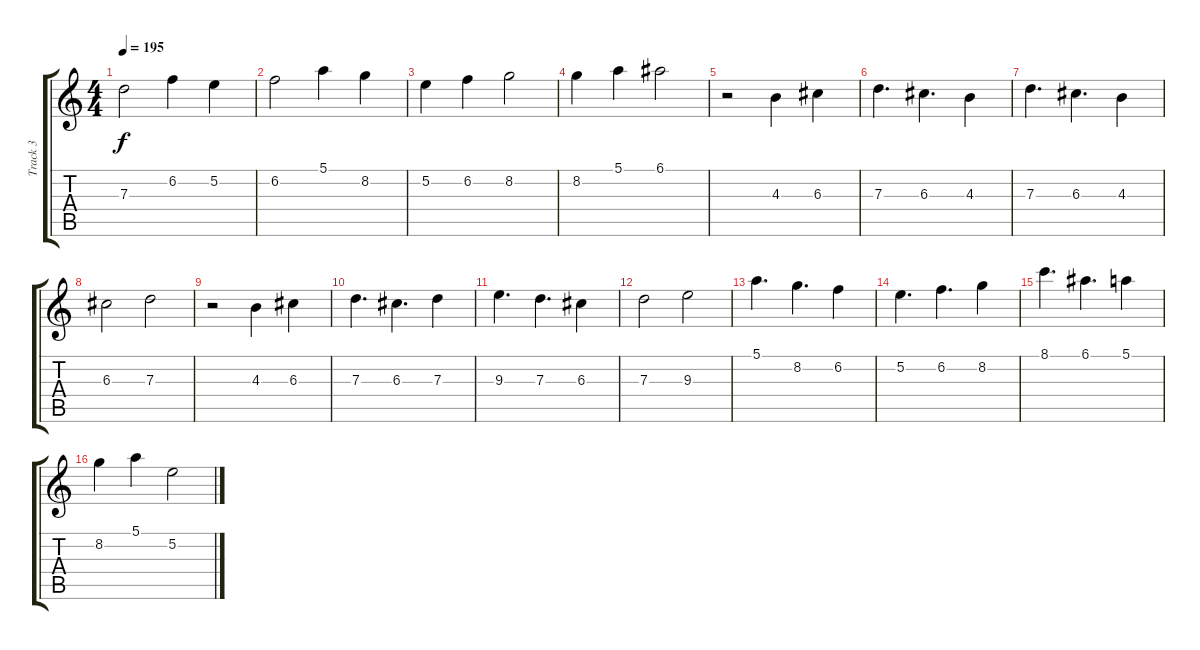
\track ("Track 3" "Track 3") {instrument distortionguitar}
\staff {score tabs}
\tuning (E4 B3 G3 D3 A2 E2) {hide}
\ts (4 4)
\tempo 195
\clef g2
\ks c
7.3.2{dy f} 6.2.4 5.2.4 |
6.2.2 5.1.4 8.2.4 |
5.2.4 6.2.4 8.2.2 |
8.2.4 5.1.4 6.1.2 |
r.2 4.3.4 6.3.4 |
7.3.4{d} 6.3.4{d} 4.3.4 |
7.3.4{d} 6.3.4{d} 4.3.4 |
6.3.2 7.3.2 |
r.2 4.3.4 6.3.4 |
7.3.4{d} 6.3.4{d} 7.3.4 |
9.3.4{d} 7.3.4{d} 6.3.4 |
7.3.2 9.3.2 |
5.1.4{d} 8.2.4{d} 6.2.4 |
5.2.4{d} 6.2.4{d} 8.2.4 |
8.1.4{d} 6.1.4{d} 5.1.4 |
8.2.4 5.1.4 5.2.2
